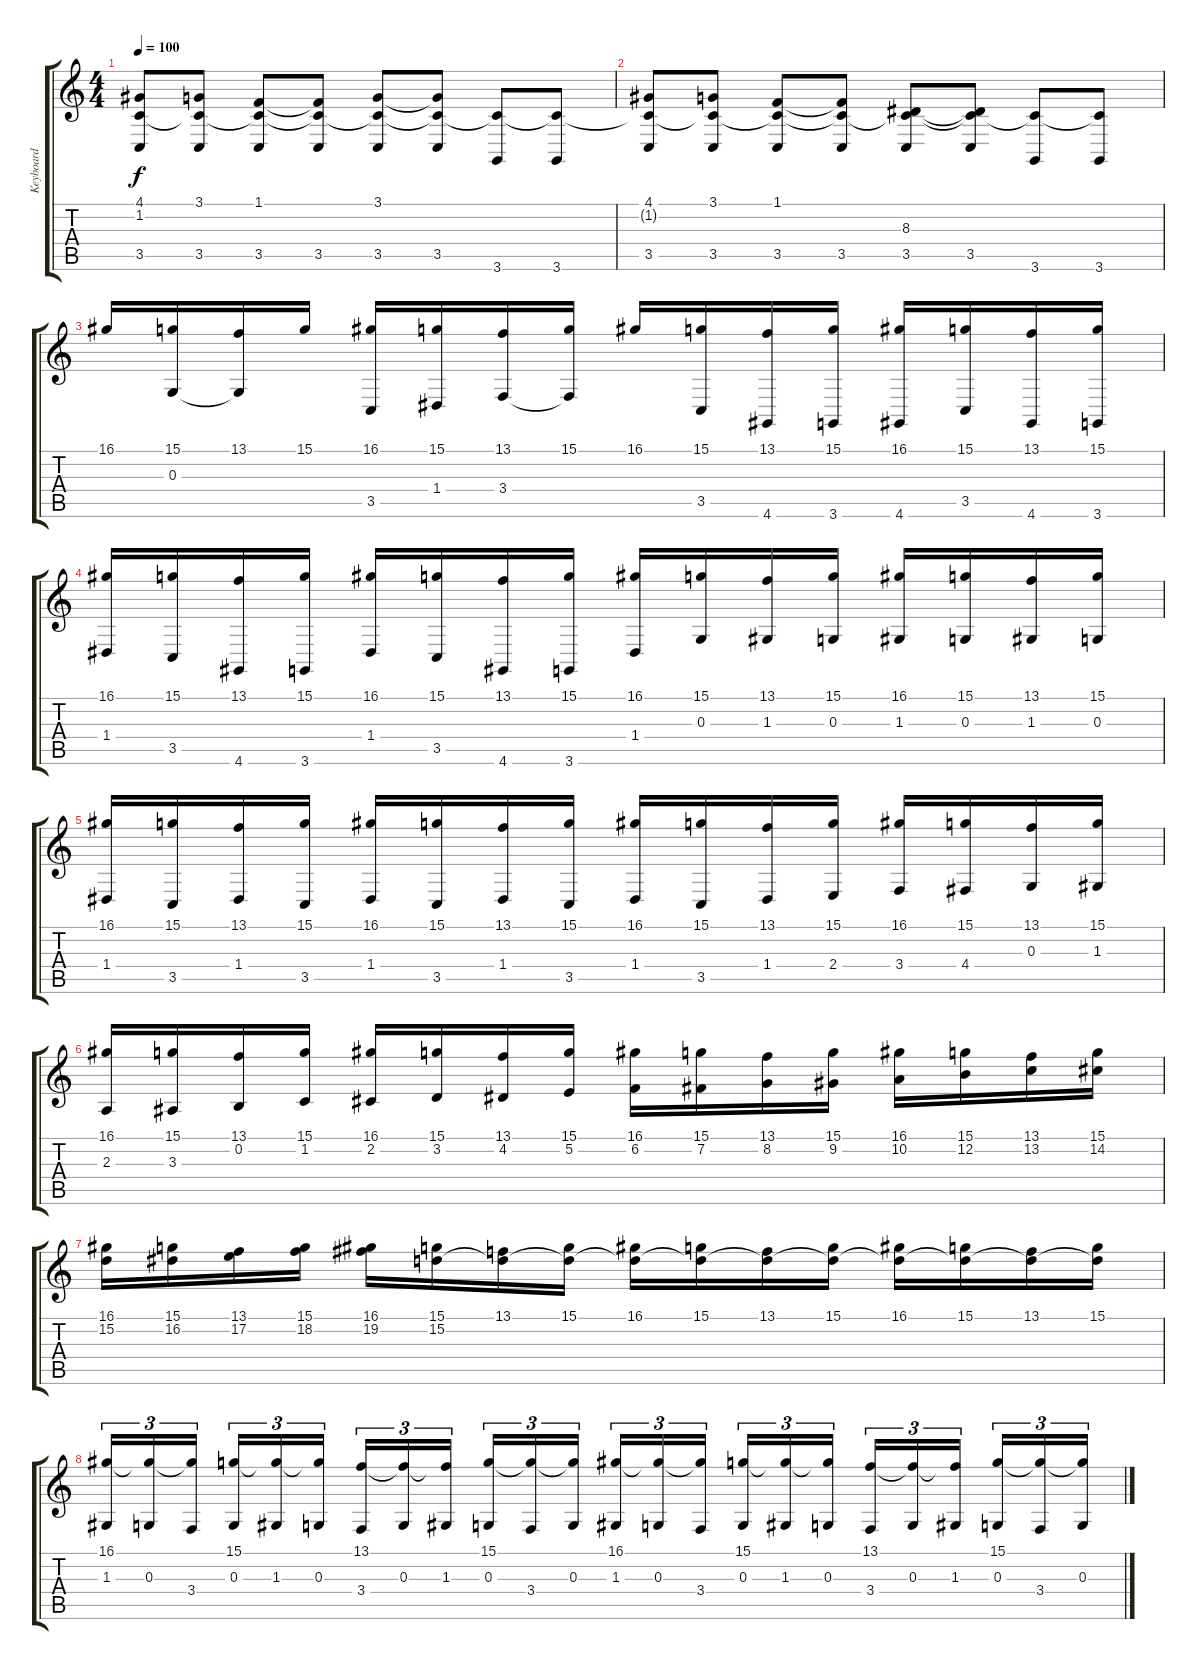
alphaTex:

\track ("Keyboard" "Keyboard") {instrument drawbarorgan}
\staff {score tabs}
\tuning (E4 B3 G3 D3 A2 E2) {hide}
\ts (4 4)
\tempo 100
\clef g2
\ks c
(4.1 1.2 3.5).8{dy f} (3.1 1.2{t} 3.5).8 (1.1 1.2{t} 3.5).8 (1.1{t} 1.2{t} 3.5).8 (3.1 1.2{t} 3.5).8 (3.1{t} 1.2{t} 3.5).8 (1.2{t} 3.6).8 (1.2{t} 3.6).8 |
(4.1 1.2{t} 3.5).8 (3.1 1.2{t} 3.5).8 (1.1 1.2{t} 3.5).8 (1.1{t} 1.2{t} 3.5).8 (1.2{t} 8.3 3.5).8 (1.2{t} 8.3{t} 3.5).8 (1.2{t} 3.6).8 (1.2{t} 3.6).8 |
16.1.16 (15.1 0.3).16 (13.1 0.3{t}).16 15.1.16 (16.1 3.5).16 (15.1 1.4).16 (13.1 3.4).16 (15.1 3.4{t}).16 16.1.16 (15.1 3.5).16 (13.1 4.6).16 (15.1 3.6).16 (16.1 4.6).16 (15.1 3.5).16 (13.1 4.6).16 (15.1 3.6).16 |
(16.1 1.4).16 (15.1 3.5).16 (13.1 4.6).16 (15.1 3.6).16 (16.1 1.4).16 (15.1 3.5).16 (13.1 4.6).16 (15.1 3.6).16 (16.1 1.4).16 (15.1 0.3).16 (13.1 1.3).16 (15.1 0.3).16 (16.1 1.3).16 (15.1 0.3).16 (13.1 1.3).16 (15.1 0.3).16 |
(16.1 1.4).16 (15.1 3.5).16 (13.1 1.4).16 (15.1 3.5).16 (16.1 1.4).16 (15.1 3.5).16 (13.1 1.4).16 (15.1 3.5).16 (16.1 1.4).16 (15.1 3.5).16 (13.1 1.4).16 (15.1 2.4).16 (16.1 3.4).16 (15.1 4.4).16 (13.1 0.3).16 (15.1 1.3).16 |
(16.1 2.3).16 (15.1 3.3).16 (13.1 0.2).16 (15.1 1.2).16 (16.1 2.2).16 (15.1 3.2).16 (13.1 4.2).16 (15.1 5.2).16 (16.1 6.2).16 (15.1 7.2).16 (13.1 8.2).16 (15.1 9.2).16 (16.1 10.2).16 (15.1 12.2).16 (13.1 13.2).16 (15.1 14.2).16 |
(16.1 15.2).16 (15.1 16.2).16 (13.1 17.2).16 (15.1 18.2).16 (16.1 19.2).16 (15.1 15.2).16 (13.1 15.2{t}).16 (15.1 15.2{t}).16 (16.1 15.2{t}).16 (15.1 15.2{t}).16 (13.1 15.2{t}).16 (15.1 15.2{t}).16 (16.1 15.2{t}).16 (15.1 15.2{t}).16 (13.1 15.2{t}).16 (15.1 15.2{t}).16 |
(16.1 1.3).16{tu (3 2)} (16.1{t} 0.3).16{tu (3 2)} (16.1{t} 3.4).16{tu (3 2)} (15.1 0.3).16{tu (3 2)} (15.1{t} 1.3).16{tu (3 2)} (15.1{t} 0.3).16{tu (3 2)} (13.1 3.4).16{tu (3 2)} (13.1{t} 0.3).16{tu (3 2)} (13.1{t} 1.3).16{tu (3 2)} (15.1 0.3).16{tu (3 2)} (15.1{t} 3.4).16{tu (3 2)} (15.1{t} 0.3).16{tu (3 2)} (16.1 1.3).16{tu (3 2)} (16.1{t} 0.3).16{tu (3 2)} (16.1{t} 3.4).16{tu (3 2)} (15.1 0.3).16{tu (3 2)} (15.1{t} 1.3).16{tu (3 2)} (15.1{t} 0.3).16{tu (3 2)} (13.1 3.4).16{tu (3 2)} (13.1{t} 0.3).16{tu (3 2)} (13.1{t} 1.3).16{tu (3 2)} (15.1 0.3).16{tu (3 2)} (15.1{t} 3.4).16{tu (3 2)} (15.1{t} 0.3).16{tu (3 2)}
